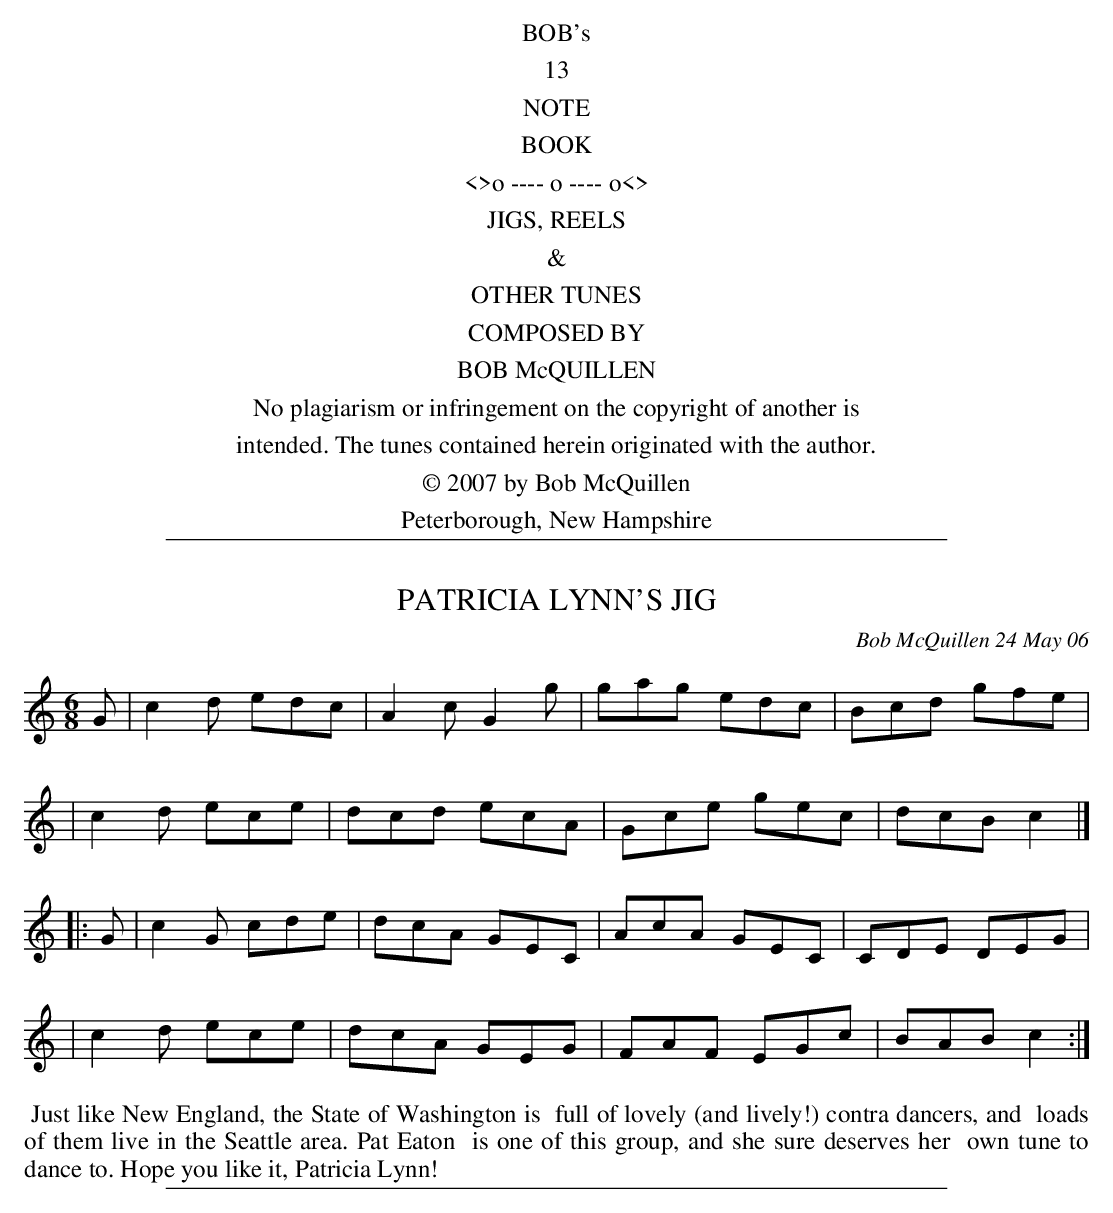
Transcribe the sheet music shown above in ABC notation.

X:1
T: PATRICIA LYNN'S JIG
C: Bob McQuillen 24 May 06
M: 6/8
L: 1/8
K: C
G \
| c2d edc | A2c G2g | gag edc | Bcd gfe |
| c2d ece | dcd ecA | Gce gec | dcB c2 |]
|: G \
| c2G cde | dcA GEC | AcA GEC | CDE DEG |
| c2d ece | dcA GEG | FAF EGc | BAB c2 :|
